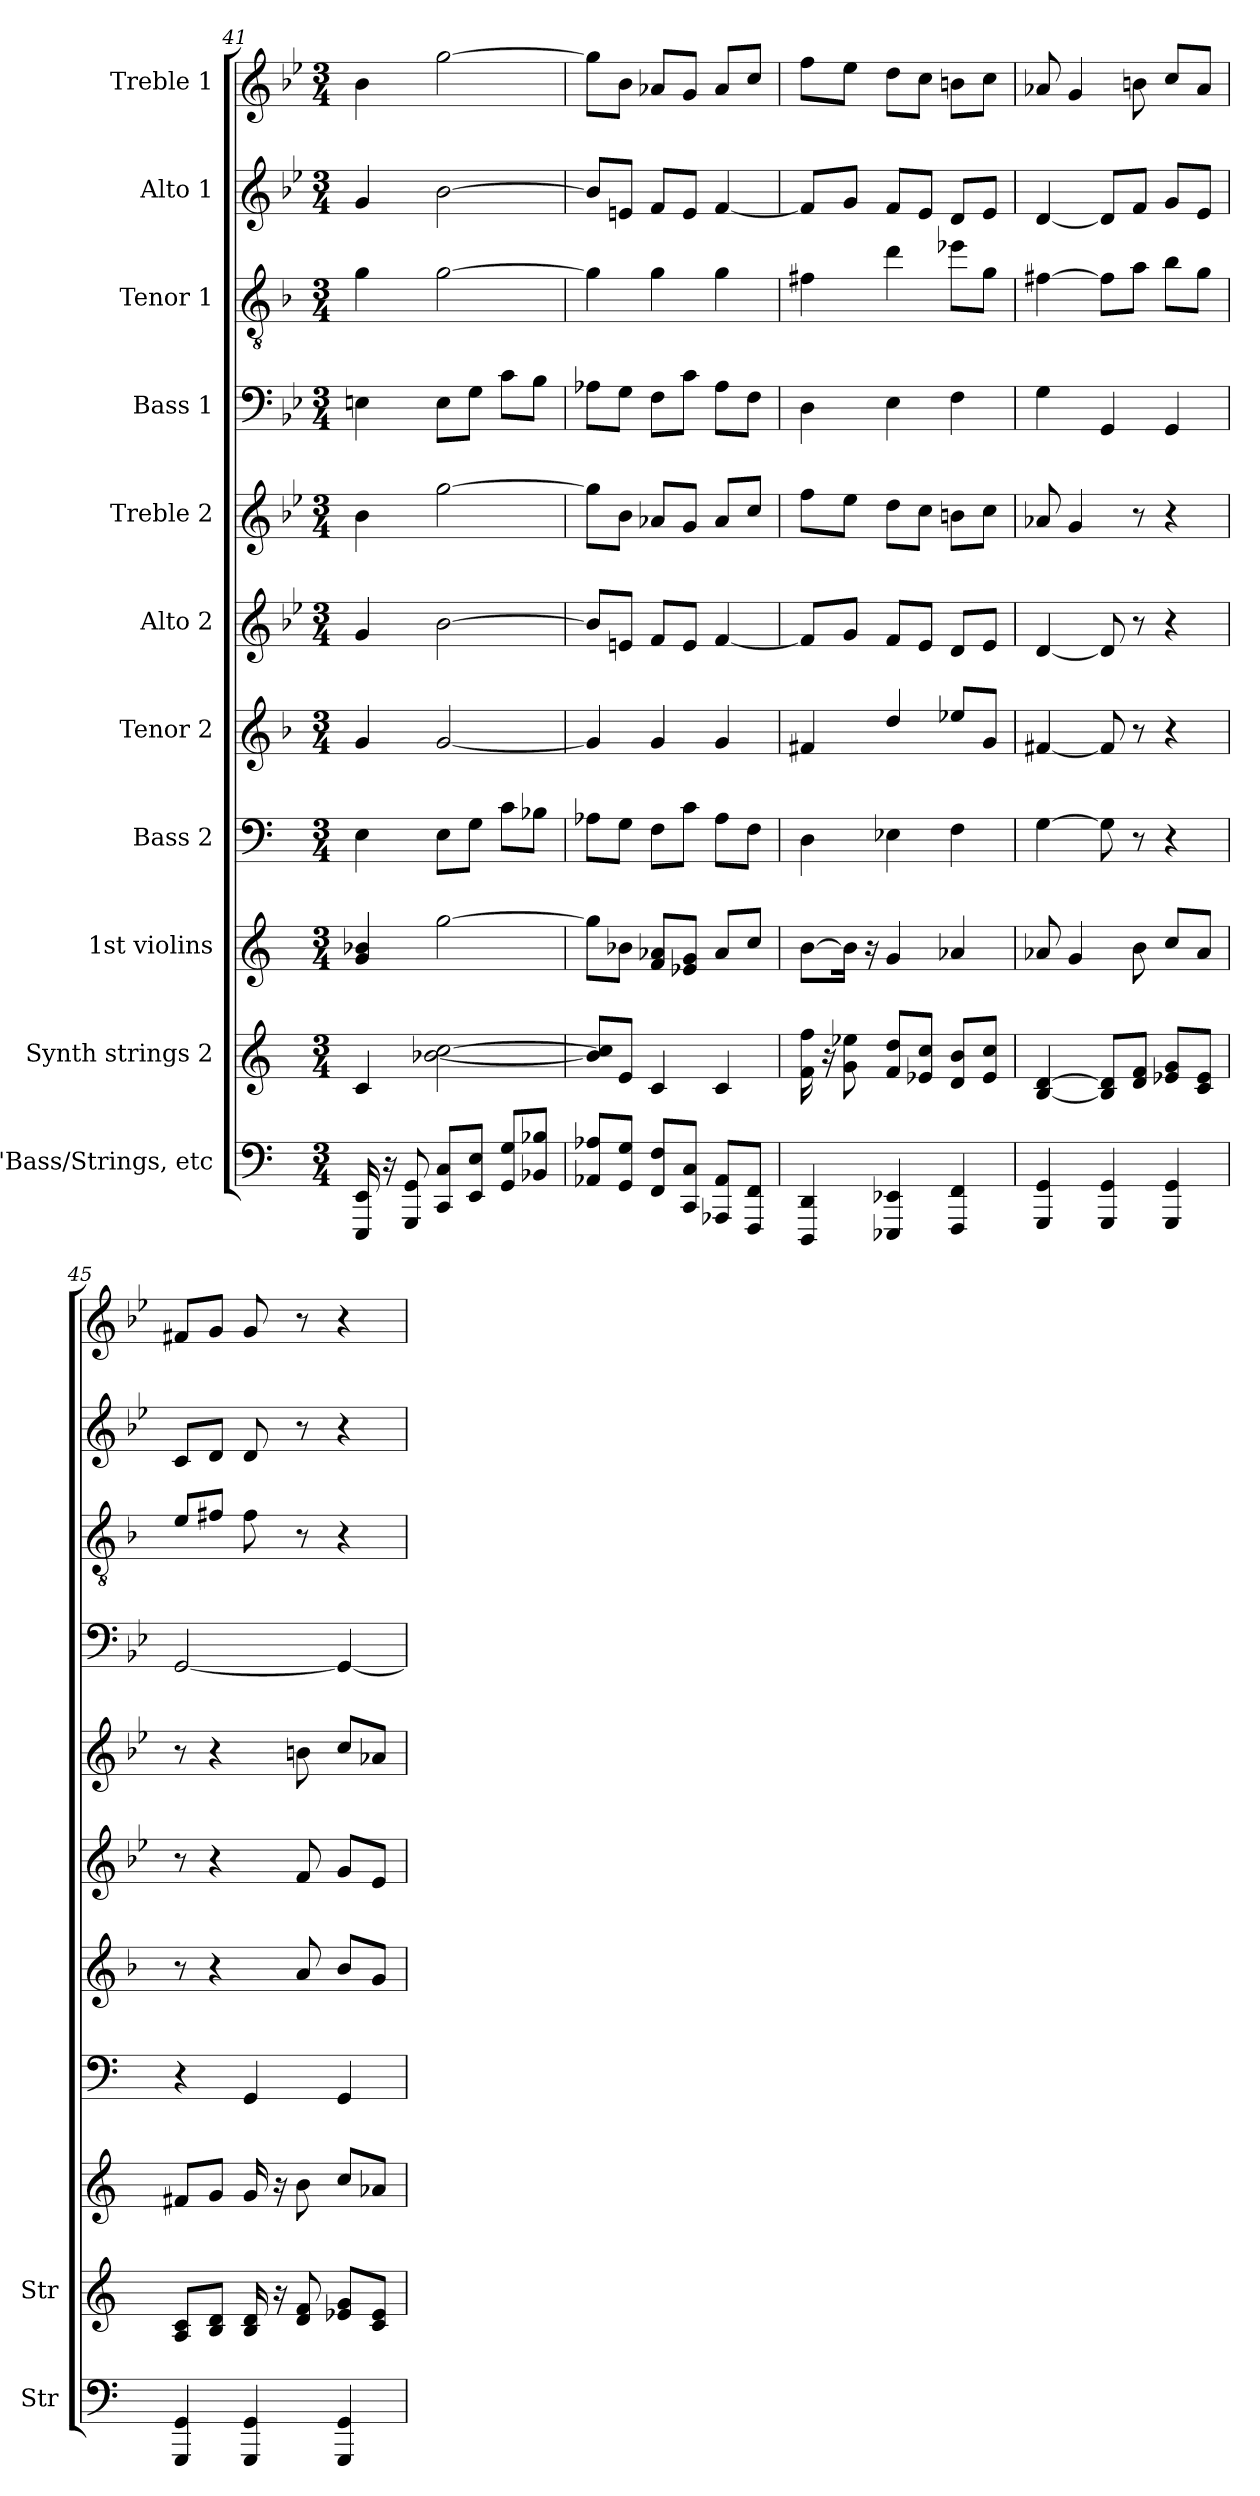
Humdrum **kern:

**kern	**kern	**kern	**kern	**kern	**kern	**kern	**kern	**kern	**kern	**kern
*part11	*part10	*part9	*part8	*part7	*part6	*part5	*part4	*part3	*part2	*part1
*staff11	*staff10	*staff9	*staff8	*staff7	*staff6	*staff5	*staff4	*staff3	*staff2	*staff1
*I"D'Bass/Strings, etc	*I"Synth strings 2	*I"1st violins	*I"Bass 2	*I"Tenor 2	*I"Alto 2	*I"Treble 2	*I"Bass 1	*I"Tenor 1	*I"Alto 1	*I"Treble 1
*I'Str	*I'Str	*	*	*	*	*	*	*	*	*
!!LO:PB:g=z
*clefF4	*clefG2	*clefG2	*clefF4	*clefG2	*clefG2	*clefG2	*clefF4	*clefGv2	*clefG2	*clefG2
*	*	*	*	*ITrd4c7	*	*	*	*ITrd4c7	*	*
*k[]	*k[]	*k[]	*k[]	*k[b-e-]	*k[b-e-]	*k[b-e-]	*k[b-e-]	*k[b-e-]	*k[b-e-]	*k[b-e-]
*C:	*C:	*C:	*C:	*B-:	*B-:	*B-:	*B-:	*B-:	*B-:	*B-:
*M3/4	*M3/4	*M3/4	*M3/4	*M3/4	*M3/4	*M3/4	*M3/4	*M3/4	*M3/4	*M3/4
=41	=41	=41	=41	=41	=41	=41	=41	=41	=41	=41
16EEE/ 16EE/	4c/	4g/ 4b-X/	4E\	4c/	4g/	4b-\	4En\	4c\	4g/	4b-\
16r	.	.	.	.	.	.	.	.	.	.
8GGG/ 8GG/	.	.	.	.	.	.	.	.	.	.
8CC/ 8C/L	[2b-X\ [2cc\	[2gg\	8E\L	[2c/	[2b-\	[2gg\	8E\L	[2c\	[2b-\	[2gg\
8EE/ 8E/J	.	.	8G\J	.	.	.	8G\J	.	.	.
8GG/ 8G/L	.	.	8c\L	.	.	.	8c\L	.	.	.
8BB-X/ 8B-X/J	.	.	8B-X\J	.	.	.	8B-\J	.	.	.
=42	=42	=42	=42	=42	=42	=42	=42	=42	=42	=42
8AA-X/ 8A-X/L	8b-/] 8cc/]L	8gg\L]	8A-X\L	4c/]	8b-/L]	8gg\L]	8A-X\L	4c\]	8b-/L]	8gg\L]
8GG/ 8G/J	8e/J	8b-X\J	8G\J	.	8en/J	8b-\J	8G\J	.	8en/J	8b-\J
8FF/ 8F/L	4c/	8f/ 8a-X/L	8F\L	4c/	8f/L	8a-X/L	8F\L	4c\	8f/L	8a-X/L
8CC/ 8C/J	.	8e-X/ 8g/J	8c\J	.	8e/J	8g/J	8c\J	.	8e/J	8g/J
8AAA-X/ 8AA-/L	4c/	8a-/L	8A-\L	4c/	[4f/	8a-/L	8A-\L	4c\	[4f/	8a-/L
8FFF/ 8FF/J	.	8cc/J	8F\J	.	.	8cc/J	8F\J	.	.	8cc/J
=43	=43	=43	=43	=43	=43	=43	=43	=43	=43	=43
4DDD/ 4DD/	16f\ 16ff\	[8b\L	4D\	4Bn/	8f/L]	8ff\L	4D\	4Bn\	8f/L]	8ff\L
.	16r	.	.	.	.	.	.	.	.	.
.	8g\ 8ee-X\	16b\Jk]	.	.	8g/J	8ee-\J	.	.	8g/J	8ee-\J
.	.	16r	.	.	.	.	.	.	.	.
4EEE-X/ 4EE-X/	8f/ 8dd/L	4g/	4E-X\	4g/	8f/L	8dd\L	4E-\	4g\	8f/L	8dd\L
.	8e-X/ 8cc/J	.	.	.	8e-/J	8cc\J	.	.	8e-/J	8cc\J
4FFF/ 4FF/	8d/ 8b/L	4a-X/	4F\	8a-X/L	8d/L	8bn\L	4F\	8a-X\L	8d/L	8bn\L
.	8e-/ 8cc/J	.	.	8c/J	8e-/J	8cc\J	.	8c\J	8e-/J	8cc\J
!!LO:PB:g=z
=44	=44	=44	=44	=44	=44	=44	=44	=44	=44	=44
4GGG/ 4GG/	[4B/ [4d/	8a-X/	[4G\	[4Bn/	[4d/	8a-X/	4G\	[4Bn\	[4d/	8a-X/
.	.	4g/	.	.	.	4g/	.	.	.	4g/
4GGG/ 4GG/	8B/] 8d/]L	.	8G\]	8B/]	8d/]	.	4GG/	8B\L]	8d/L]	.
.	8d/ 8f/J	8b\	8r	8r	8r	8r	.	8d\J	8f/J	8bn\
4GGG/ 4GG/	8e-X/ 8g/L	8cc/L	4r	4r	4r	4r	4GG/	8e-\L	8g/L	8cc/L
.	8c/ 8e-/J	8a-/J	.	.	.	.	.	8c\J	8e-/J	8a-/J
=45	=45	=45	=45	=45	=45	=45	=45	=45	=45	=45
4GGG/ 4GG/	8A/ 8c/L	8f#X/L	4r	8r	8r	8r	[2GG/	8A/L	8c/L	8f#X/L
.	8B/ 8d/J	8g/J	.	4r	4r	4r	.	8Bn/J	8d/J	8g/J
4GGG/ 4GG/	16B/ 16d/	16g/	4GG/	.	.	.	.	8B\	8d/	8g/
.	16r	16r	.	.	.	.	.	.	.	.
.	8d/ 8f/	8b\	.	8d/	8f/	8bn\	.	8r	8r	8r
4GGG/ 4GG/	8e-X/ 8g/L	8cc/L	4GG/	8e-/L	8g/L	8cc/L	4GG/_	4r	4r	4r
.	8c/ 8e-/J	8a-X/J	.	8c/J	8e-/J	8a-X/J	.	.	.	.
=	=	=	=	=	=	=	=	=	=	=
*-	*-	*-	*-	*-	*-	*-	*-	*-	*-	*-
